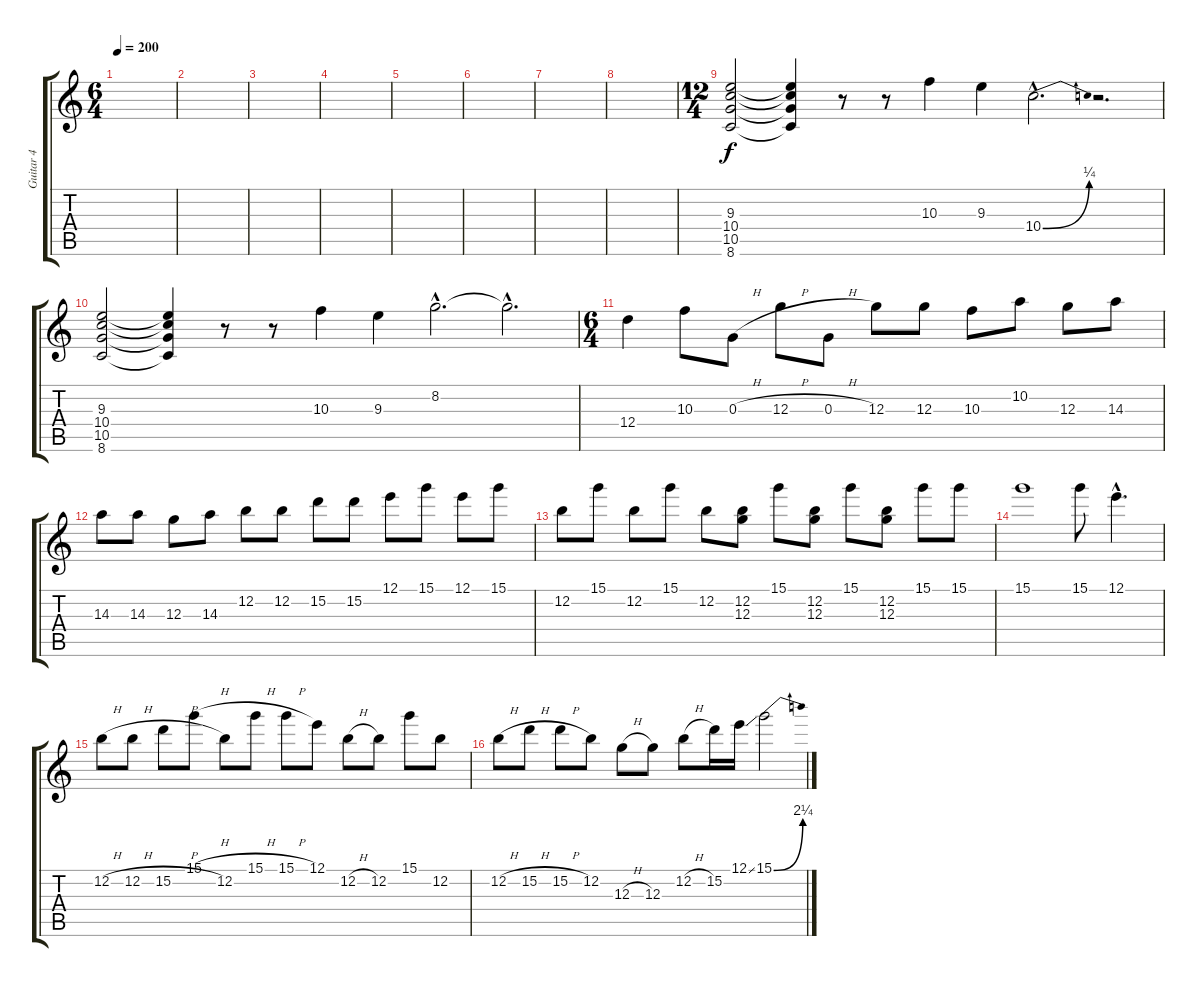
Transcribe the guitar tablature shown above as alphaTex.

\track ("Guitar 4" "Guitar 4") {instrument overdrivenguitar}
\staff {score tabs}
\tuning (E4 B3 G3 D3 A2 E2) {hide}
\ts (6 4)
\tempo 200
\clef g2
\ks c
|
|
|
|
|
|
|
|
\ts (12 4)
(9.3 10.4 10.5 8.6).2 (9.3{t} 10.4{t} 10.5{t} 8.6{t}).4 r.8 r.8 10.3.4 9.3.4 10.4{be (bend 0 0 60 1) hac}.2{d} r.2{d} |
(9.3 10.4 10.5 8.6).2 (9.3{t} 10.4{t} 10.5{t} 8.6{t}).4 r.8 r.8 10.3.4 9.3.4 8.2{hac}.2{d} 8.2{hac t}.2{d} |
\ts (6 4)
12.4.4 10.3.8 0.3{h}.8 12.3{h}.8 0.3{h}.8 12.3.8 12.3.8 10.3.8 10.2.8 12.3.8 14.3.8 |
14.3.8 14.3.8 12.3.8 14.3.8 12.2.8 12.2.8 15.2.8 15.2.8 12.1.8 15.1.8 12.1.8 15.1.8 |
12.2.8 15.1.8 12.2.8 15.1.8 12.2.8 (12.2 12.3).8 15.1.8 (12.2 12.3).8 15.1.8 (12.2 12.3).8 15.1.8 15.1.8 |
15.1.1 15.1.8 12.1{hac}.4{d} |
12.2{h}.8 12.2{h}.8 15.2{h}.8 15.1{h}.8 12.2.8 15.1{h}.8 15.1{h}.8 12.1.8 12.2{h}.8 12.2.8 15.1.8 12.2.8 |
12.2{h}.8 15.2{h}.8 15.2{h}.8 12.2.8 12.3{h}.8 12.3.8 12.2{h}.8 15.2.16 12.1{ss}.16 15.1{be (bend 0 0 60 9)}.2
